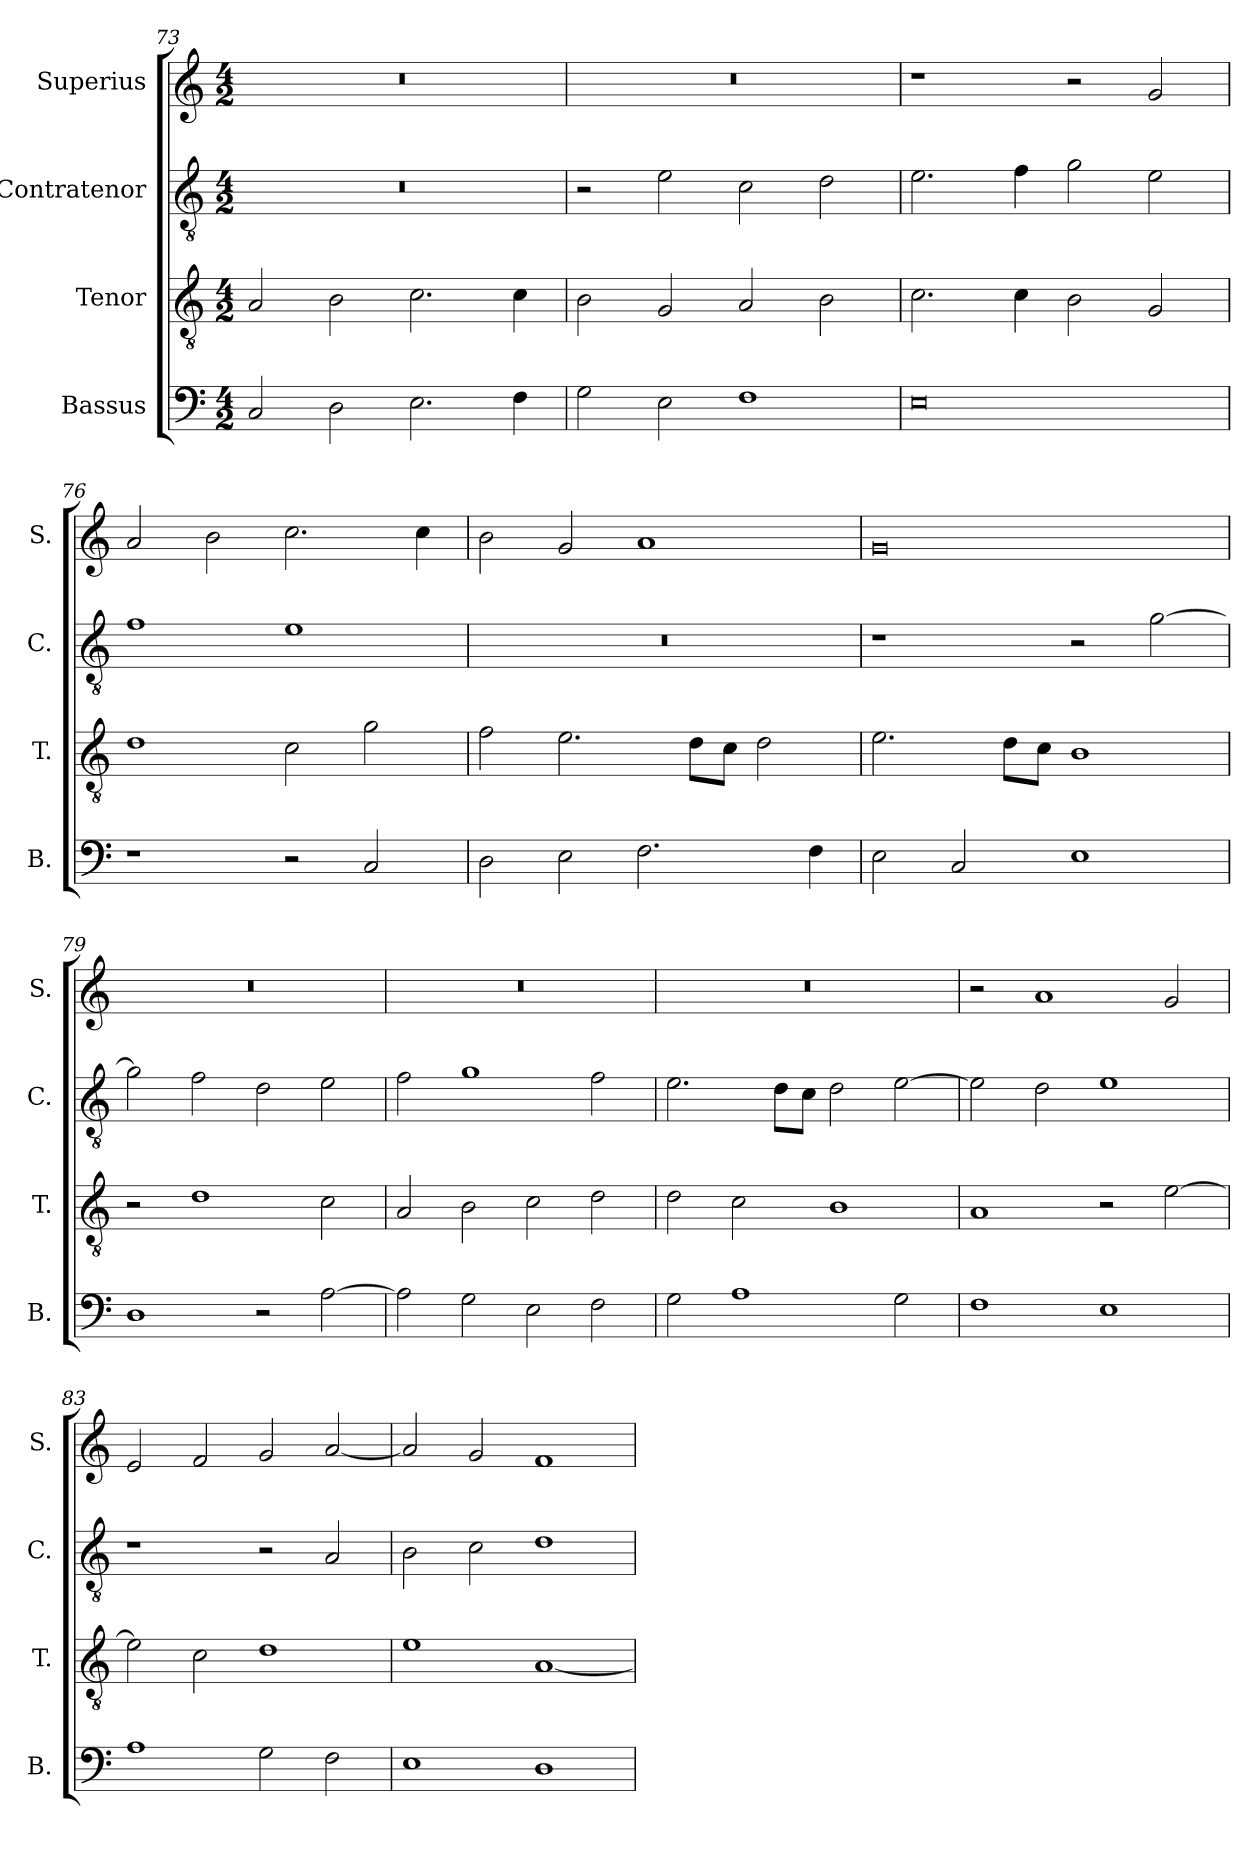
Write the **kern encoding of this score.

**kern	**kern	**kern	**kern
*part4	*part3	*part2	*part1
*staff4	*staff3	*staff2	*staff1
*I"Bassus	*I"Tenor	*I"Contratenor	*I"Superius
*I'B.	*I'T.	*I'C.	*I'S.
!!LO:PB:g=z
*clefF4	*clefGv2	*clefGv2	*clefG2
*k[]	*k[]	*k[]	*k[]
*M4/2	*M4/2	*M4/2	*M4/2
=73	=73	=73	=73
2C/	2A/	0r	0r
2D\	2B\	.	.
2.E\	2.c\	.	.
4F\	4c\	.	.
=74	=74	=74	=74
2G\	2B\	2r	0r
2E\	2G/	2e\	.
1F	2A/	2c\	.
.	2B\	2d\	.
=75	=75	=75	=75
0E	2.c\	2.e\	1r
.	4c\	4f\	.
.	2B\	2g\	2r
.	2G/	2e\	2g/
=76	=76	=76	=76
1r	1d	1f	2a/
.	.	.	2b\
2r	2c\	1e	2.cc\
2C/	2g\	.	.
.	.	.	4cc\
!!LO:LB:g=z
=77	=77	=77	=77
2D\	2f\	0r	2b\
2E\	2.e\	.	2g/
2.F\	.	.	1a
.	8d\L	.	.
.	8c\J	.	.
.	2d\	.	.
4F\	.	.	.
=78	=78	=78	=78
2E\	2.e\	1r	0g
2C/	.	.	.
.	8d\L	.	.
.	8c\J	.	.
1E	1B	2r	.
.	.	[2g\	.
=79	=79	=79	=79
1D	2r	2g\]	0r
.	1d	2f\	.
2r	.	2d\	.
[2A\	2c\	2e\	.
=80	=80	=80	=80
2A\]	2A/	2f\	0r
2G\	2B\	1g	.
2E\	2c\	.	.
2F\	2d\	2f\	.
!!LO:LB:g=z
=81	=81	=81	=81
2G\	2d\	2.e\	0r
1A	2c\	.	.
.	.	8d\L	.
.	.	8c\J	.
.	1B	2d\	.
2G\	.	[2e\	.
=82	=82	=82	=82
1F	1A	2e\]	2r
.	.	2d\	1a
1E	2r	1e	.
.	[2e\	.	2g/
=83	=83	=83	=83
1A	2e\]	1r	2e/
.	2c\	.	2f/
2G\	1d	2r	2g/
2F\	.	2A/	[2a/
=84	=84	=84	=84
1E	1e	2B\	2a/]
.	.	2c\	2g/
1D	[1A	1d	1f
=	=	=	=
*-	*-	*-	*-
